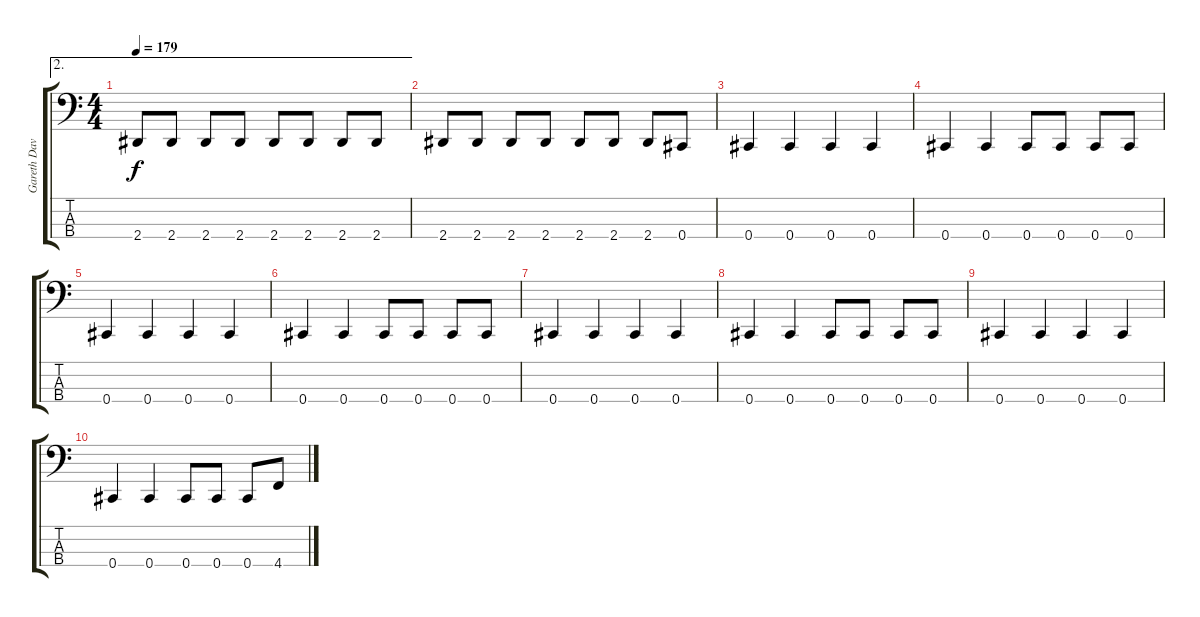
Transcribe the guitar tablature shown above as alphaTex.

\track ("Gareth Davies" "Gareth Dav") {instrument electricbasspick}
\staff {score tabs}
\tuning (Gb2 Db2 Ab1 Db1) {hide}
\ae 2
\ts (4 4)
\tempo 179
\clef f4
\ks c
2.4.8{dy f} 2.4.8 2.4.8 2.4.8 2.4.8 2.4.8 2.4.8 2.4.8 |
2.4.8 2.4.8 2.4.8 2.4.8 2.4.8 2.4.8 2.4.8 0.4.8 |
0.4.4 0.4.4 0.4.4 0.4.4 |
0.4.4 0.4.4 0.4.8 0.4.8 0.4.8 0.4.8 |
0.4.4 0.4.4 0.4.4 0.4.4 |
0.4.4 0.4.4 0.4.8 0.4.8 0.4.8 0.4.8 |
0.4.4 0.4.4 0.4.4 0.4.4 |
0.4.4 0.4.4 0.4.8 0.4.8 0.4.8 0.4.8 |
0.4.4 0.4.4 0.4.4 0.4.4 |
0.4.4 0.4.4 0.4.8 0.4.8 0.4.8 4.4.8
